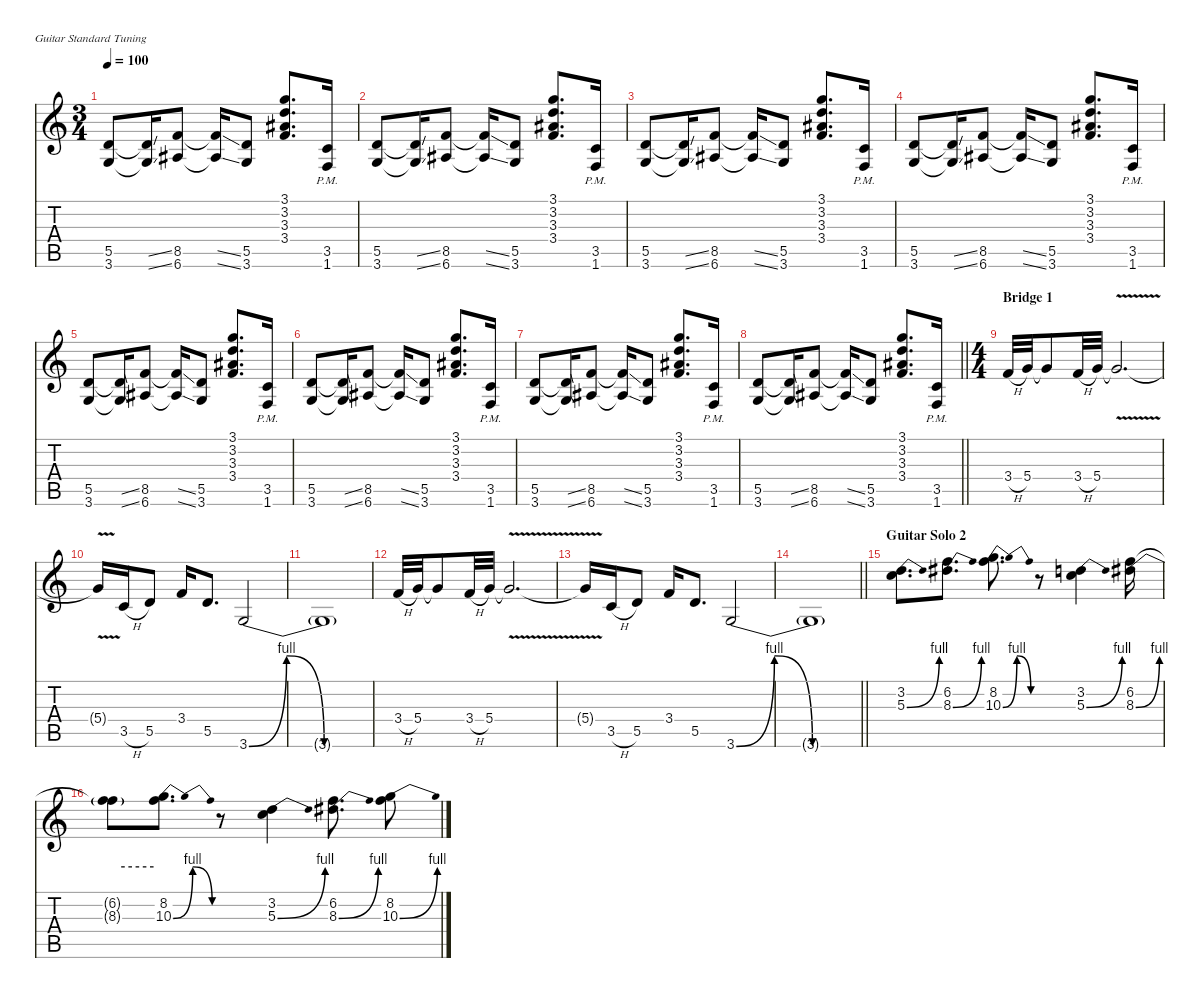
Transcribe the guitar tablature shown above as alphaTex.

\defaultSystemsLayout 4
\hideDynamics
\bracketExtendMode nobrackets
\singleTrackTrackNamePolicy hidden
\multiTrackTrackNamePolicy hidden
\firstSystemTrackNameMode fullname
\firstSystemTrackNameOrientation horizontal
\otherSystemsTrackNameOrientation horizontal
\track ("Tony Iommi - Guitar" "od.guit.") {defaultSystemsLayout 4 instrument overdrivenguitar}
\staff {score tabs}
\tuning (E4 B3 G3 D3 A2 E2)
\ts (3 4)
\tempo 100
\clef g2
\ks c
(5.5 3.6).8{dy f beam Up} (5.5{ss t} 3.6{ss t}).16{beam Up} (8.5 6.6{acc #}).8{beam Up} (8.5{ss t} 6.6{ss t acc #}).16{beam Up} (5.5 3.6).8{beam Up} (3.1 3.2 3.3{acc #} 3.4).8{d beam Up} (3.5{pm} 1.6{pm}).16{beam Up} |
(5.5 3.6).8{beam Up} (5.5{ss t} 3.6{ss t}).16{beam Up} (8.5 6.6{acc #}).8{beam Up} (8.5{ss t} 6.6{ss t acc #}).16{beam Up} (5.5 3.6).8{beam Up} (3.1 3.2 3.3{acc #} 3.4).8{d beam Up} (3.5{pm} 1.6{pm}).16{beam Up} |
(5.5 3.6).8{beam Up} (5.5{ss t} 3.6{ss t}).16{beam Up} (8.5 6.6{acc #}).8{beam Up} (8.5{ss t} 6.6{ss t acc #}).16{beam Up} (5.5 3.6).8{beam Up} (3.1 3.2 3.3{acc #} 3.4).8{d beam Up} (3.5{pm} 1.6{pm}).16{beam Up} |
(5.5 3.6).8{beam Up} (5.5{ss t} 3.6{ss t}).16{beam Up} (8.5 6.6{acc #}).8{beam Up} (8.5{ss t} 6.6{ss t acc #}).16{beam Up} (5.5 3.6).8{beam Up} (3.1 3.2 3.3{acc #} 3.4).8{d beam Up} (3.5{pm} 1.6{pm}).16{beam Up} |
(5.5 3.6).8{beam Up} (5.5{ss t} 3.6{ss t}).16{beam Up} (8.5 6.6{acc #}).8{beam Up} (8.5{ss t} 6.6{ss t acc #}).16{beam Up} (5.5 3.6).8{beam Up} (3.1 3.2 3.3{acc #} 3.4).8{d beam Up} (3.5{pm} 1.6{pm}).16{beam Up} |
(5.5 3.6).8{beam Up} (5.5{ss t} 3.6{ss t}).16{beam Up} (8.5 6.6{acc #}).8{beam Up} (8.5{ss t} 6.6{ss t acc #}).16{beam Up} (5.5 3.6).8{beam Up} (3.1 3.2 3.3{acc #} 3.4).8{d beam Up} (3.5{pm} 1.6{pm}).16{beam Up} |
(5.5 3.6).8{beam Up} (5.5{ss t} 3.6{ss t}).16{beam Up} (8.5 6.6{acc #}).8{beam Up} (8.5{ss t} 6.6{ss t acc #}).16{beam Up} (5.5 3.6).8{beam Up} (3.1 3.2 3.3{acc #} 3.4).8{d beam Up} (3.5{pm} 1.6{pm}).16{beam Up} |
\barLineRight lightlight
(5.5 3.6).8{beam Up} (5.5{ss t} 3.6{ss t}).16{beam Up} (8.5 6.6{acc #}).8{beam Up} (8.5{ss t} 6.6{ss t acc #}).16{beam Up} (5.5 3.6).8{beam Up} (3.1 3.2 3.3{acc #} 3.4).8{d beam Up} (3.5{pm} 1.6{pm}).16{beam Up} |
\ts (4 4)
\beaming (8 2 2 2 2)
\section ("" "Bridge 1")
3.4{h}.32{beam Up} 5.4.32{beam Up} 5.4{t}.8{beam Up} 3.4{h}.32{beam Up} 5.4.32{beam Up} 5.4{v t}.2{d beam Up} |
5.4{v t}.16{beam Up} 3.5{h}.16{beam Up} 5.5.8{beam Up} 3.4.16{beam Up} 5.5.8{d beam Up} 3.6{be (bendrelease 0 0 30 4 30 4 60 0)}.2{beam Up} |
3.6{be (hold 0 0 60 0) t}.1{beam Up} |
3.4{h}.32{beam Up} 5.4.32{beam Up} 5.4{t}.8{beam Up} 3.4{h}.32{beam Up} 5.4.32{beam Up} 5.4{v t}.2{d beam Up} |
5.4{v t}.16{beam Up} 3.5{h}.16{beam Up} 5.5.8{beam Up} 3.4.16{beam Up} 5.5.8{d beam Up} 3.6{be (bendrelease 0 0 30 4 30 4 60 0)}.2{beam Up} |
\barLineRight lightlight
3.6{be (hold 0 0 60 0) t}.1{beam Up} |
\section ("" "Guitar Solo 2")
(3.2 5.3{be (bend 0 0 15 4)}).8{d beam Down} (6.2 8.3{be (bend 0 0 15 4) acc #}).8{d beam Down} (8.2 10.3{be (bendrelease 0 0 15 4 45 4 60 0)}).8{d beam Down} r.8{beam Down} (3.2 5.3{be (bend 0 0 15 4)}).4{beam Down} (6.2 8.3{be (bend 0 0 60 4) acc #}).16{beam Down} |
(6.2{t} 8.3{be (hold 0 4 60 4) t}).8{beam Down} (8.2 10.3{be (bendrelease 0 0 15 4 45 4 60 0)}).8{d beam Down} r.8{beam Down} (3.2 5.3{be (bend 0 0 15 4)}).4{beam Down} (6.2 8.3{be (bend 0 0 15 4) acc #}).8{d beam Down} (8.2 10.3{be (bend 0 0 60 4)}).8{beam Down}
